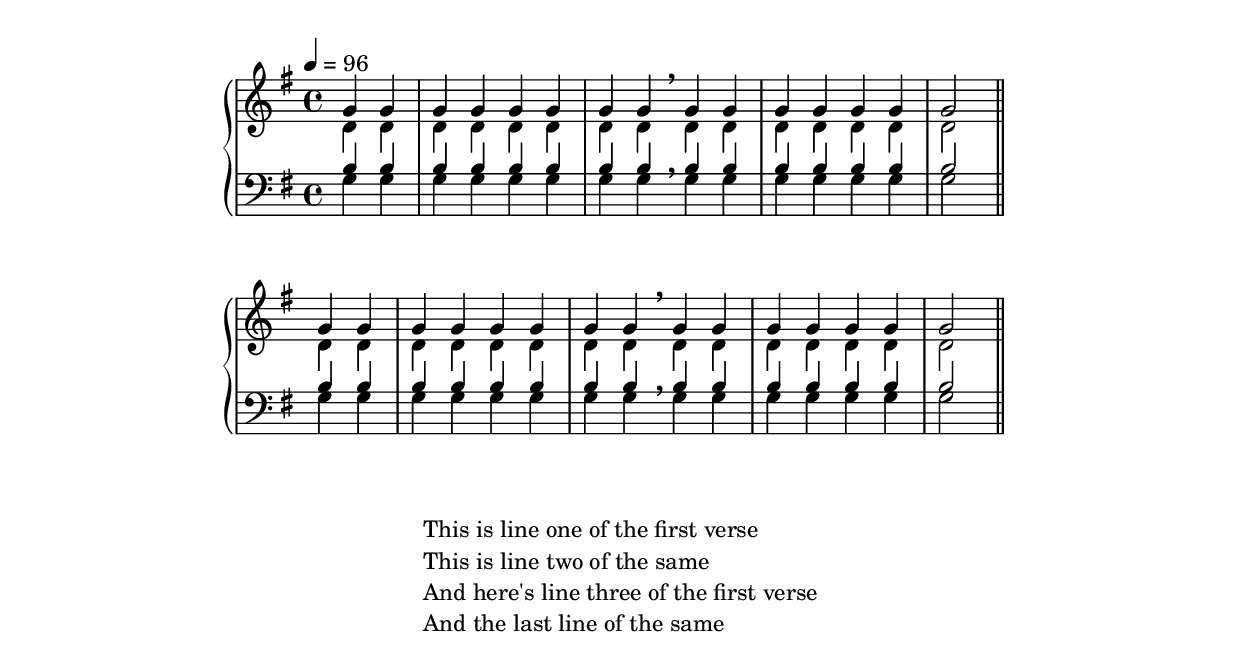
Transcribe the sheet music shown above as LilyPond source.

%% DO NOT EDIT this file manually; it is automatically
%% generated from LSR http://lsr.dsi.unimi.it
%% Make any changes in LSR itself, or in Documentation/snippets/new/ ,
%% and then run scripts/auxiliar/makelsr.py
%%
%% This file is in the public domain.
\version "2.16.0"

\header {
  lsrtags = "template, vocal-music"

  texidoc = "
This code shows one way of setting out a hymn tune when each line
starts and ends with a partial measure.  It also shows how to add the
verses as stand-alone text under the music.

"
  doctitle = "Hymn template"
} % begin verbatim


Timeline = {
  \time 4/4
  \tempo 4=96
  \partial 2
  s2 | s1 | s2 \breathe s2 | s1 | s2 \bar "||" \break
  s2 | s1 | s2 \breathe s2 | s1 | s2 \bar "||"
}

SopranoMusic = \relative g' {
  g4 g | g g g g | g g g g | g g g g | g2
  g4 g | g g g g | g g g g | g g g g | g2
}

AltoMusic = \relative c' {
  d4 d | d d d d | d d d d | d d d d | d2
  d4 d | d d d d | d d d d | d d d d | d2
}

TenorMusic = \relative a {
  b4 b | b b b b | b b b b | b b b b | b2
  b4 b | b b b b | b b b b | b b b b | b2
}

BassMusic =  \relative g {
  g4 g | g g g g | g g g g | g g g g | g2
  g4 g | g g g g | g g g g | g g g g | g2
}

global = {
 \key g \major
}

\score {  % Start score
  <<
    \new PianoStaff <<  % Start pianostaff
      \new Staff <<  % Start Staff = RH
        \global
        \clef "treble"
        \new Voice = "Soprano" <<  % Start Voice = "Soprano"
          \Timeline
          \voiceOne
          \SopranoMusic
        >>  % End Voice = "Soprano"
        \new Voice = "Alto" <<  % Start Voice = "Alto"
          \Timeline
          \voiceTwo
          \AltoMusic
        >>  % End Voice = "Alto"
      >>  % End Staff = RH
      \new Staff <<  % Start Staff = LH
        \global
        \clef "bass"
        \new Voice = "Tenor" <<  % Start Voice = "Tenor"
          \Timeline
          \voiceOne
          \TenorMusic
        >>  % End Voice = "Tenor"
        \new Voice = "Bass" <<  % Start Voice = "Bass"
          \Timeline
          \voiceTwo
          \BassMusic
        >>  % End Voice = "Bass"
      >>  % End Staff = LH
    >>  % End pianostaff
  >>
}  % End score

\markup {
  \fill-line {
    ""
    {
      \column {
        \left-align {
          "This is line one of the first verse"
          "This is line two of the same"
          "And here's line three of the first verse"
          "And the last line of the same"
        }
      }
    }
    ""
  }
}

\paper {  % Start paper block
  indent = 0     % don't indent first system
  line-width = 130   % shorten line length to suit music
}  % End paper block
